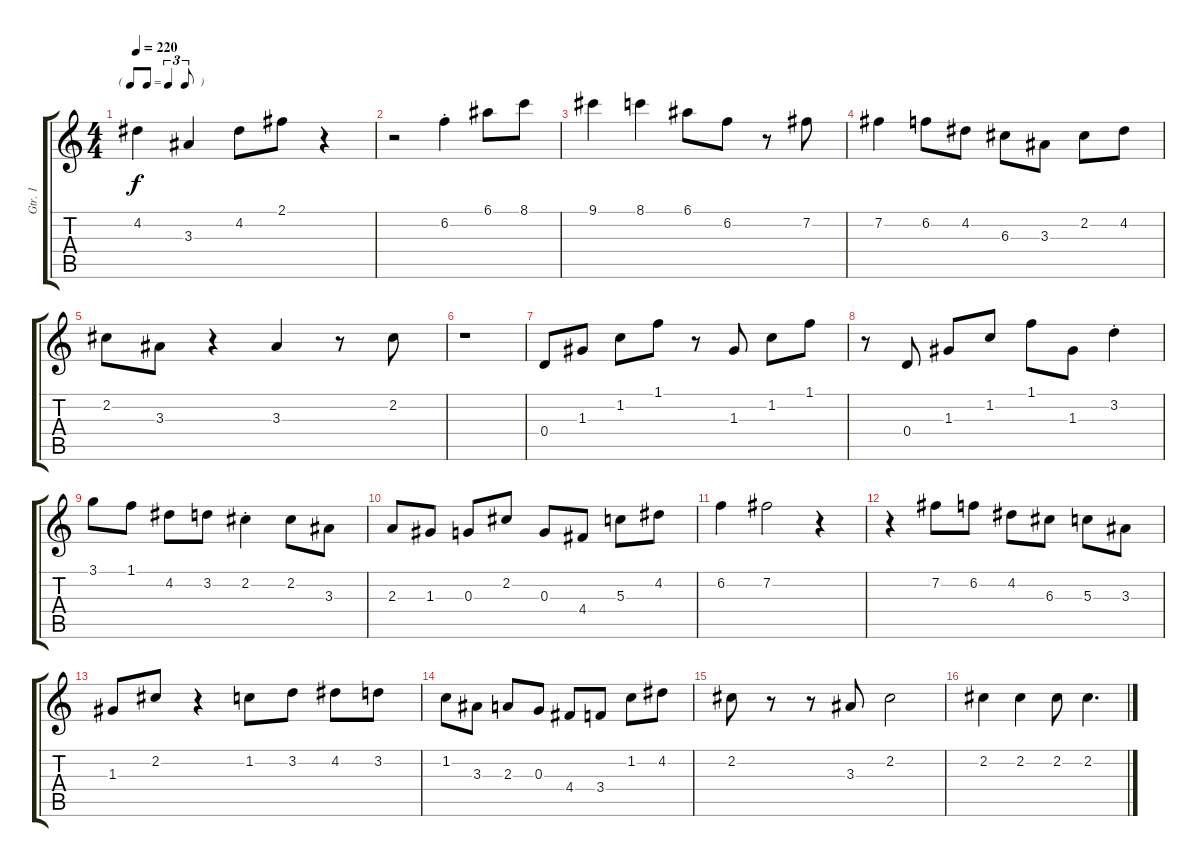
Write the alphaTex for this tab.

\track ("Gtr. 1" "Gtr. 1") {instrument acousticguitarsteel}
\staff {score tabs}
\tuning (E4 B3 G3 D3 A2 E2) {hide}
\ts (4 4)
\tf triplet8th
\tempo 220
\clef g2
\ks c
4.2.4{dy f} 3.3.4 4.2.8 2.1.8 r.4 |
r.2 6.2{st}.4 6.1.8 8.1.8 |
9.1.4 8.1.4 6.1.8 6.2.8 r.8 7.2.8 |
7.2.4 6.2.8 4.2.8 6.3.8 3.3.8 2.2.8 4.2.8 |
2.2.8 3.3.8 r.4 3.3.4 r.8 2.2.8 |
r.1 |
0.4.8 1.3.8 1.2.8 1.1.8 r.8 1.3.8 1.2.8 1.1.8 |
r.8 0.4.8 1.3.8 1.2.8 1.1.8 1.3.8 3.2{st}.4 |
3.1.8 1.1.8 4.2.8 3.2.8 2.2{st}.4 2.2.8 3.3.8 |
2.3.8 1.3.8 0.3.8 2.2.8 0.3.8 4.4.8 5.3.8 4.2.8 |
6.2.4 7.2.2 r.4 |
r.4 7.2.8 6.2.8 4.2.8 6.3.8 5.3.8 3.3.8 |
1.3.8 2.2.8 r.4 1.2.8 3.2.8 4.2.8 3.2.8 |
1.2.8 3.3.8 2.3.8 0.3.8 4.4.8 3.4.8 1.2.8 4.2.8 |
2.2.8 r.8 r.8 3.3.8 2.2.2 |
2.2.4 2.2.4 2.2.8 2.2.4{d}
